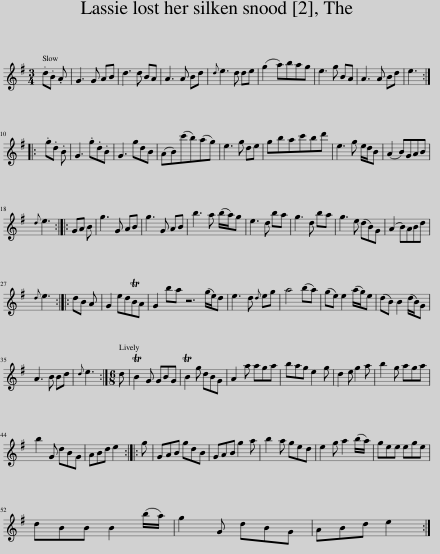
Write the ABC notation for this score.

X:1
L:1/8
M:3/4
I:linebreak $
K:G
V:1 treble
V:1
 .d.B .A | G3 G AB | d3 d BA | A3 A Bd |{d} e3 d de | %5
 (g2 a)bag | e3 g BA | A3 A Bd | e3 ::$ .g.d .B | %10
 G3 .g.d.B | G3 gdB | (AB)(c'b)(ag) | e3 g de | gbac'bd' | %15
 e3 g e/d/B | (A2 B)GAB |${d} e3 :: GA B | g3 G AB | %20
 g3 G AB | b3 a (b/a/)g | e3 d ba | g3 d ba | g3 e (dB)G | %25
 (A2 B)ABd |${d} e3 :: dB A | G2 edTBA | G2 ba z6 (g/e/)d | %30
 e3 d{d} eg | a4 (ba) | (ge) e2 (a/g/)e | (dB) B2 (d/B/)G |$ A3 B Bd | %35
{d} e3 :|[M:6/8] d | TB2 G GBG | TB2 g dBG | A2 a aga | %40
 bag e2 g | d2 e g2 a | b2 g aga |$ b2 G dBG | ABd e2 :: %45
 g | GAB gdB | GAB g2 a | b2 a ged | e2 g a2 (b/a/) | %50
 gee ege |$ dBB B2 (b/a/) | g2 G dBG | ABd e2 :| %54
